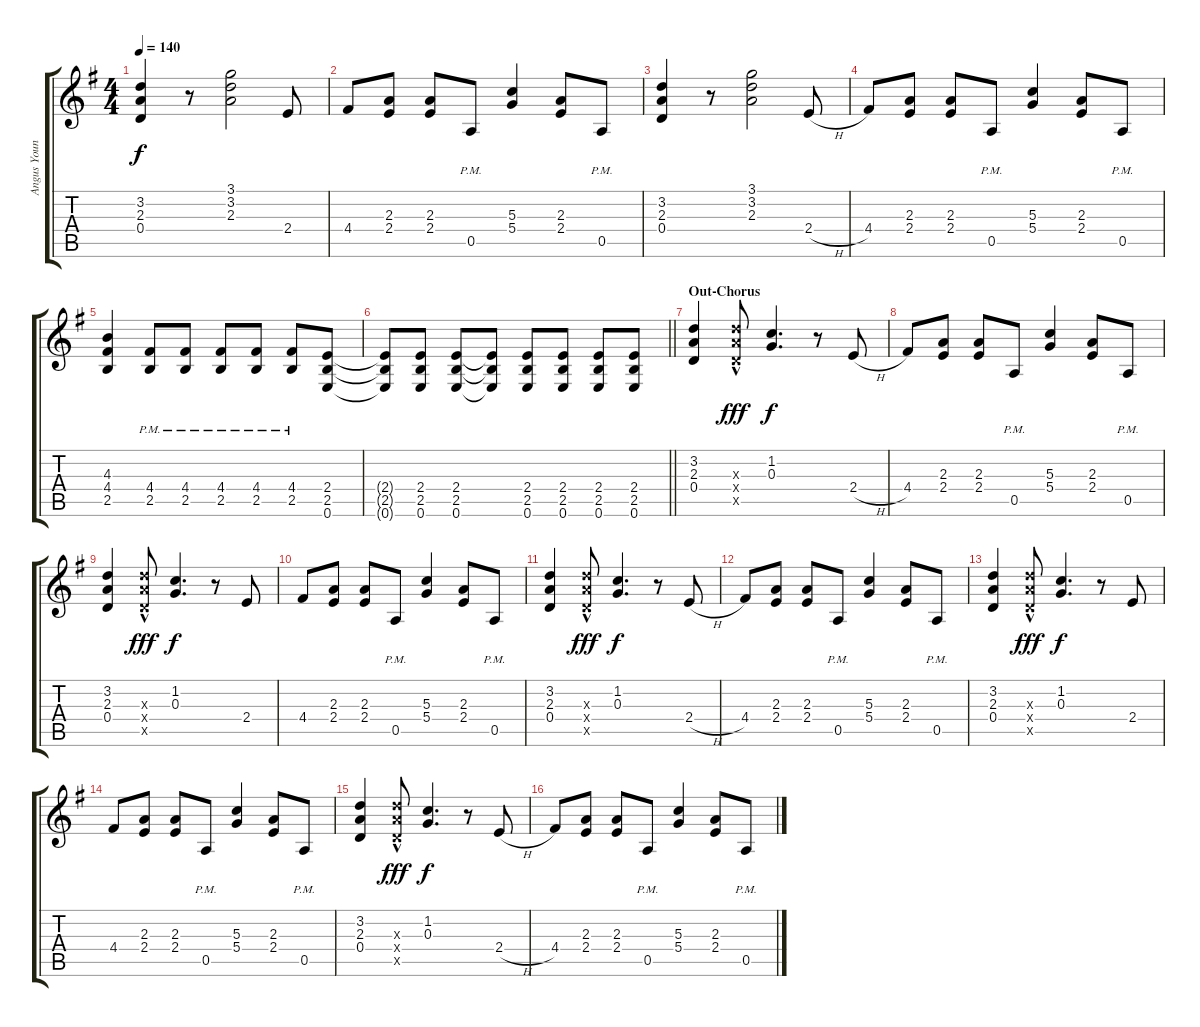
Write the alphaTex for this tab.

\track ("Angus Young" "Angus Youn") {instrument distortionguitar}
\staff {score tabs}
\tuning (E4 B3 G3 D3 A2 E2) {hide}
\ts (4 4)
\tempo 140
\clef g2
\ks g
(3.2 2.3 0.4).4{dy f} r.8 (3.1 3.2 2.3).2 2.4.8 |
4.4.8 (2.3 2.4).8 (2.3 2.4).8 0.5{pm}.8 (5.3 5.4).4 (2.3 2.4).8 0.5{pm}.8 |
(3.2 2.3 0.4).4 r.8 (3.1 3.2 2.3).2 2.4{h}.8 |
4.4.8 (2.3 2.4).8 (2.3 2.4).8 0.5{pm}.8 (5.3 5.4).4 (2.3 2.4).8 0.5{pm}.8 |
(4.3 4.4 2.5).4 (4.4{pm} 2.5{pm}).8 (4.4{pm} 2.5{pm}).8 (4.4{pm} 2.5{pm}).8 (4.4{pm} 2.5{pm}).8 (4.4{pm} 2.5{pm}).8 (2.4 2.5 0.6).8 |
\barLineRight lightlight
(2.4{t} 2.5{t} 0.6{t}).8 (2.4 2.5 0.6).8 (2.4 2.5 0.6).8 (2.4{t} 2.5{t} 0.6{t}).8 (2.4 2.5 0.6).8 (2.4 2.5 0.6).8 (2.4 2.5 0.6).8 (2.4 2.5 0.6).8 |
\section ("" "Out-Chorus")
(3.2 2.3 0.4).4 (7.3{hac x} 7.4{hac x} 5.5{hac x}).8{dy fff} (1.2 0.3).4{d dy f} r.8 2.4{h}.8 |
4.4.8 (2.3 2.4).8 (2.3 2.4).8 0.5{pm}.8 (5.3 5.4).4 (2.3 2.4).8 0.5{pm}.8 |
(3.2 2.3 0.4).4 (7.3{hac x} 7.4{hac x} 5.5{hac x}).8{dy fff} (1.2 0.3).4{d dy f} r.8 2.4.8 |
4.4.8 (2.3 2.4).8 (2.3 2.4).8 0.5{pm}.8 (5.3 5.4).4 (2.3 2.4).8 0.5{pm}.8 |
(3.2 2.3 0.4).4 (7.3{hac x} 7.4{hac x} 5.5{hac x}).8{dy fff} (1.2 0.3).4{d dy f} r.8 2.4{h}.8 |
4.4.8 (2.3 2.4).8 (2.3 2.4).8 0.5{pm}.8 (5.3 5.4).4 (2.3 2.4).8 0.5{pm}.8 |
(3.2 2.3 0.4).4 (7.3{hac x} 7.4{hac x} 5.5{hac x}).8{dy fff} (1.2 0.3).4{d dy f} r.8 2.4.8 |
4.4.8 (2.3 2.4).8 (2.3 2.4).8 0.5{pm}.8 (5.3 5.4).4 (2.3 2.4).8 0.5{pm}.8 |
(3.2 2.3 0.4).4 (7.3{hac x} 7.4{hac x} 5.5{hac x}).8{dy fff} (1.2 0.3).4{d dy f} r.8 2.4{h}.8 |
4.4.8 (2.3 2.4).8 (2.3 2.4).8 0.5{pm}.8 (5.3 5.4).4 (2.3 2.4).8 0.5{pm}.8
